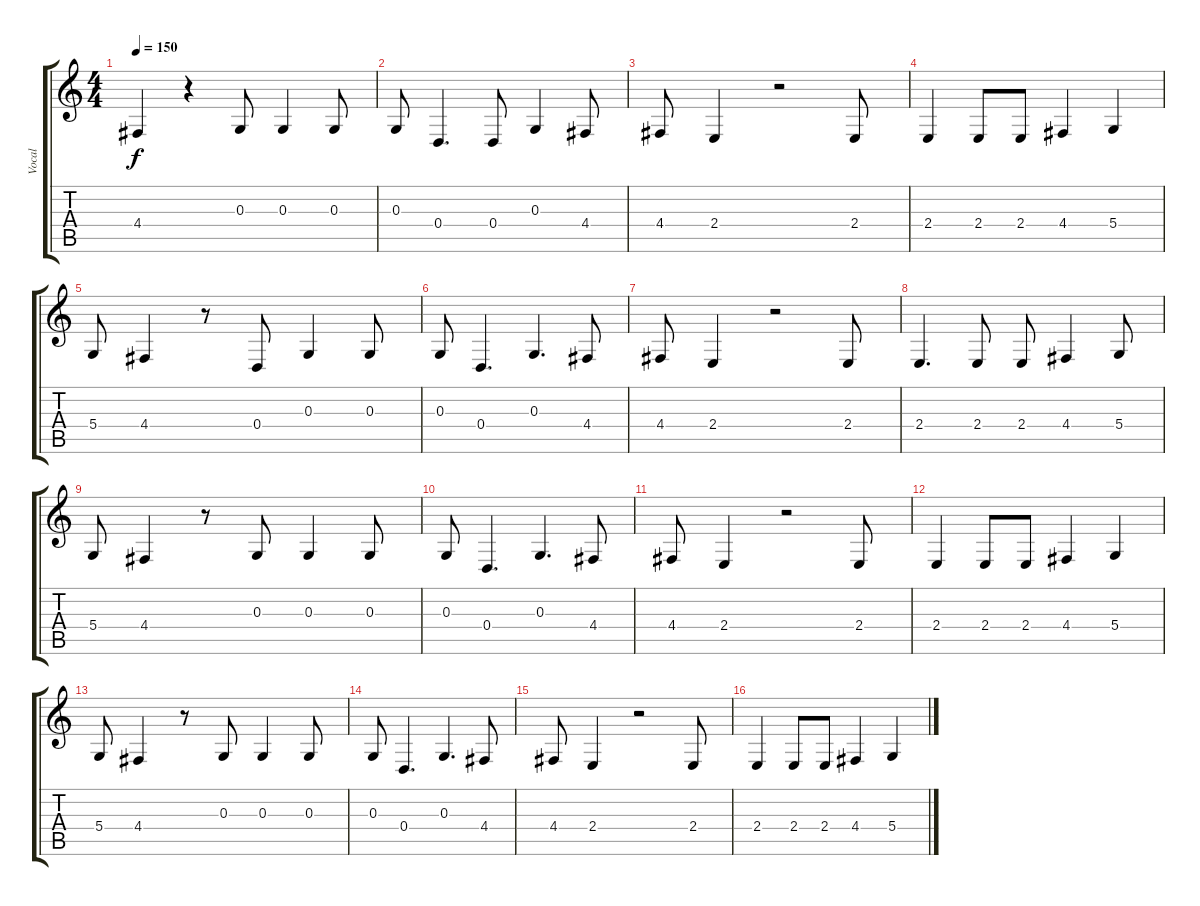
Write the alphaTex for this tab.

\track ("Vocal" "Vocal") {instrument altosax}
\staff {score tabs}
\tuning (E4 B3 G3 D3 A2 E2) {hide}
\ts (4 4)
\tempo 150
\clef g2
\ks c
4.4{t}.4{dy f} r.4 0.3.8 0.3.4 0.3.8 |
0.3.8 0.4.4{d} 0.4.8 0.3.4 4.4.8 |
4.4.8 2.4.4 r.2 2.4.8 |
2.4.4 2.4.8 2.4.8 4.4.4 5.4.4 |
5.4.8 4.4.4 r.8 0.4.8 0.3.4 0.3.8 |
0.3.8 0.4.4{d} 0.3.4{d} 4.4.8 |
4.4.8 2.4.4 r.2 2.4.8 |
2.4.4{d} 2.4.8 2.4.8 4.4.4 5.4.8 |
5.4.8 4.4.4 r.8 0.3.8 0.3.4 0.3.8 |
0.3.8 0.4.4{d} 0.3.4{d} 4.4.8 |
4.4.8 2.4.4 r.2 2.4.8 |
2.4.4 2.4.8 2.4.8 4.4.4 5.4.4 |
5.4.8 4.4.4 r.8 0.3.8 0.3.4 0.3.8 |
0.3.8 0.4.4{d} 0.3.4{d} 4.4.8 |
4.4.8 2.4.4 r.2 2.4.8 |
2.4.4 2.4.8 2.4.8 4.4.4 5.4.4
